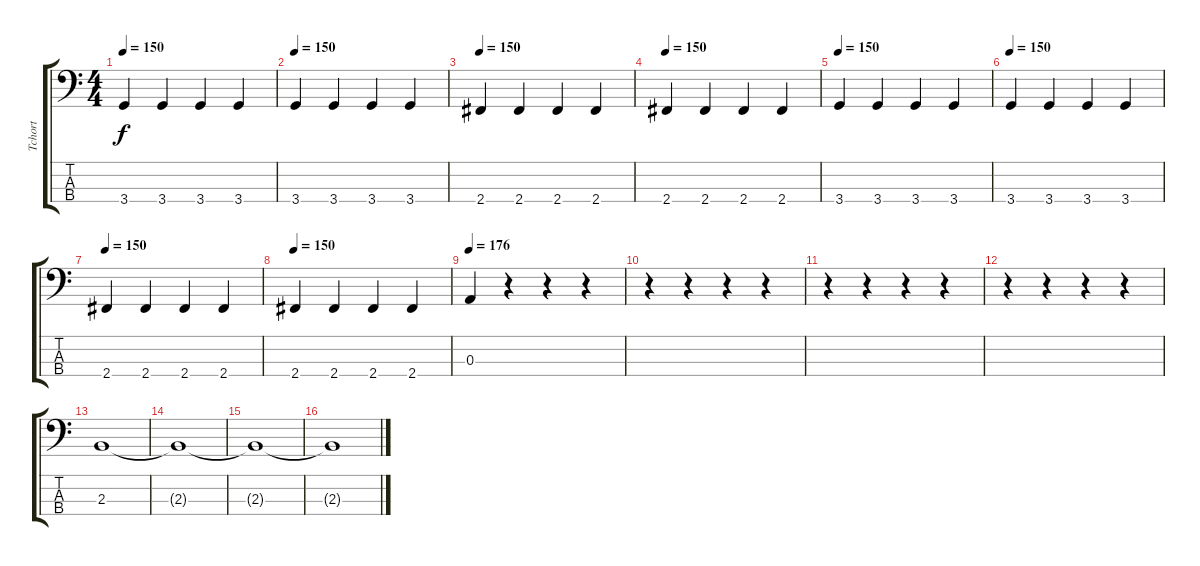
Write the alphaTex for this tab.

\track ("Tchort" "Tchort") {instrument electricbasspick}
\staff {score tabs}
\tuning (G2 D2 A1 E1) {hide}
\ts (4 4)
\tempo 150
\clef f4
\ks c
3.4.4{dy f} 3.4.4 3.4.4 3.4.4 |
\tempo 150
3.4.4 3.4.4 3.4.4 3.4.4 |
\tempo 150
2.4.4 2.4.4 2.4.4 2.4.4 |
\tempo 150
2.4.4 2.4.4 2.4.4 2.4.4 |
\tempo 150
3.4.4 3.4.4 3.4.4 3.4.4 |
\tempo 150
3.4.4 3.4.4 3.4.4 3.4.4 |
\tempo 150
2.4.4 2.4.4 2.4.4 2.4.4 |
\tempo 150
2.4.4 2.4.4 2.4.4 2.4.4 |
\tempo 176
0.3.4 r.4 r.4 r.4 |
r.4 r.4 r.4 r.4 |
r.4 r.4 r.4 r.4 |
r.4 r.4 r.4 r.4 |
2.3.1 |
2.3{t}.1 |
2.3{t}.1 |
2.3{t}.1
